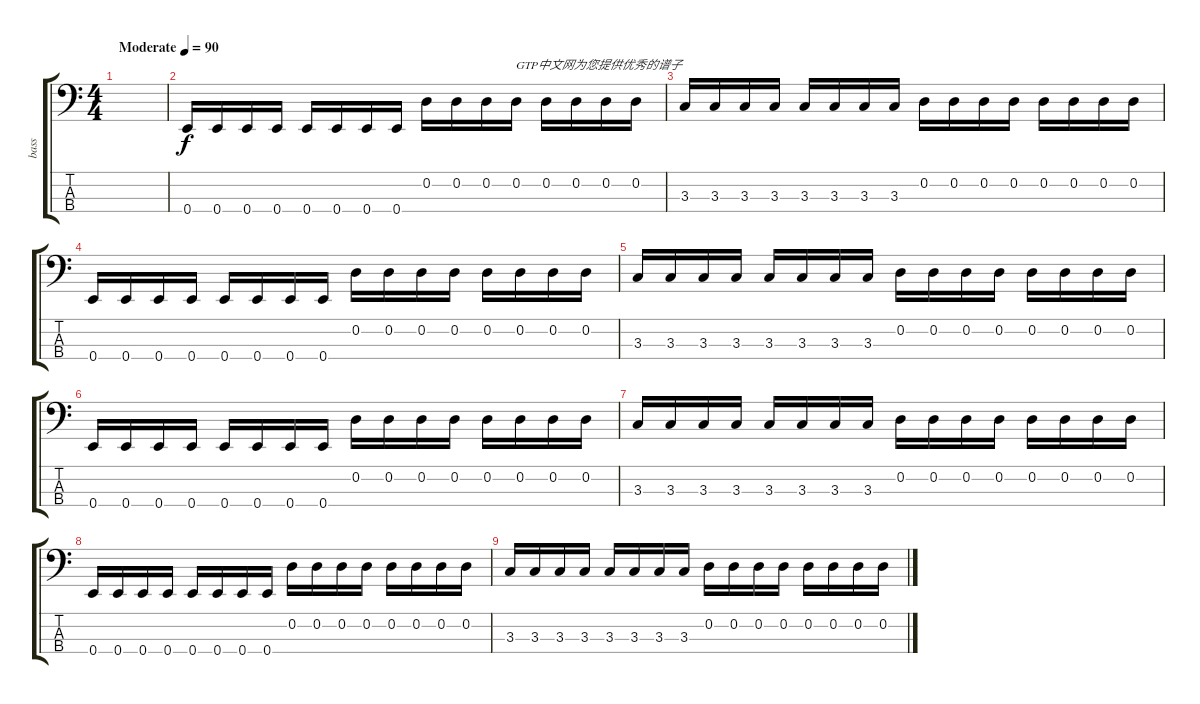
\track ("bass" "bass") {instrument electricbassfinger}
\staff {score tabs}
\tuning (G2 D2 A1 E1) {hide}
\ts (4 4)
\tempo (90 "Moderate")
\clef f4
\ks c
|
0.4.16 0.4.16 0.4.16 0.4.16 0.4.16 0.4.16 0.4.16 0.4.16 0.2.16 0.2.16 0.2.16 0.2.16{txt "GTP中文网为您提供优秀的谱子"} 0.2.16 0.2.16 0.2.16 0.2.16 |
3.3.16 3.3.16 3.3.16 3.3.16 3.3.16 3.3.16 3.3.16 3.3.16 0.2.16 0.2.16 0.2.16 0.2.16 0.2.16 0.2.16 0.2.16 0.2.16 |
0.4.16 0.4.16 0.4.16 0.4.16 0.4.16 0.4.16 0.4.16 0.4.16 0.2.16 0.2.16 0.2.16 0.2.16 0.2.16 0.2.16 0.2.16 0.2.16 |
3.3.16 3.3.16 3.3.16 3.3.16 3.3.16 3.3.16 3.3.16 3.3.16 0.2.16 0.2.16 0.2.16 0.2.16 0.2.16 0.2.16 0.2.16 0.2.16 |
0.4.16 0.4.16 0.4.16 0.4.16 0.4.16 0.4.16 0.4.16 0.4.16 0.2.16 0.2.16 0.2.16 0.2.16 0.2.16 0.2.16 0.2.16 0.2.16 |
3.3.16 3.3.16 3.3.16 3.3.16 3.3.16 3.3.16 3.3.16 3.3.16 0.2.16 0.2.16 0.2.16 0.2.16 0.2.16 0.2.16 0.2.16 0.2.16 |
0.4.16 0.4.16 0.4.16 0.4.16 0.4.16 0.4.16 0.4.16 0.4.16 0.2.16 0.2.16 0.2.16 0.2.16 0.2.16 0.2.16 0.2.16 0.2.16 |
3.3.16 3.3.16 3.3.16 3.3.16 3.3.16 3.3.16 3.3.16 3.3.16 0.2.16 0.2.16 0.2.16 0.2.16 0.2.16 0.2.16 0.2.16 0.2.16
